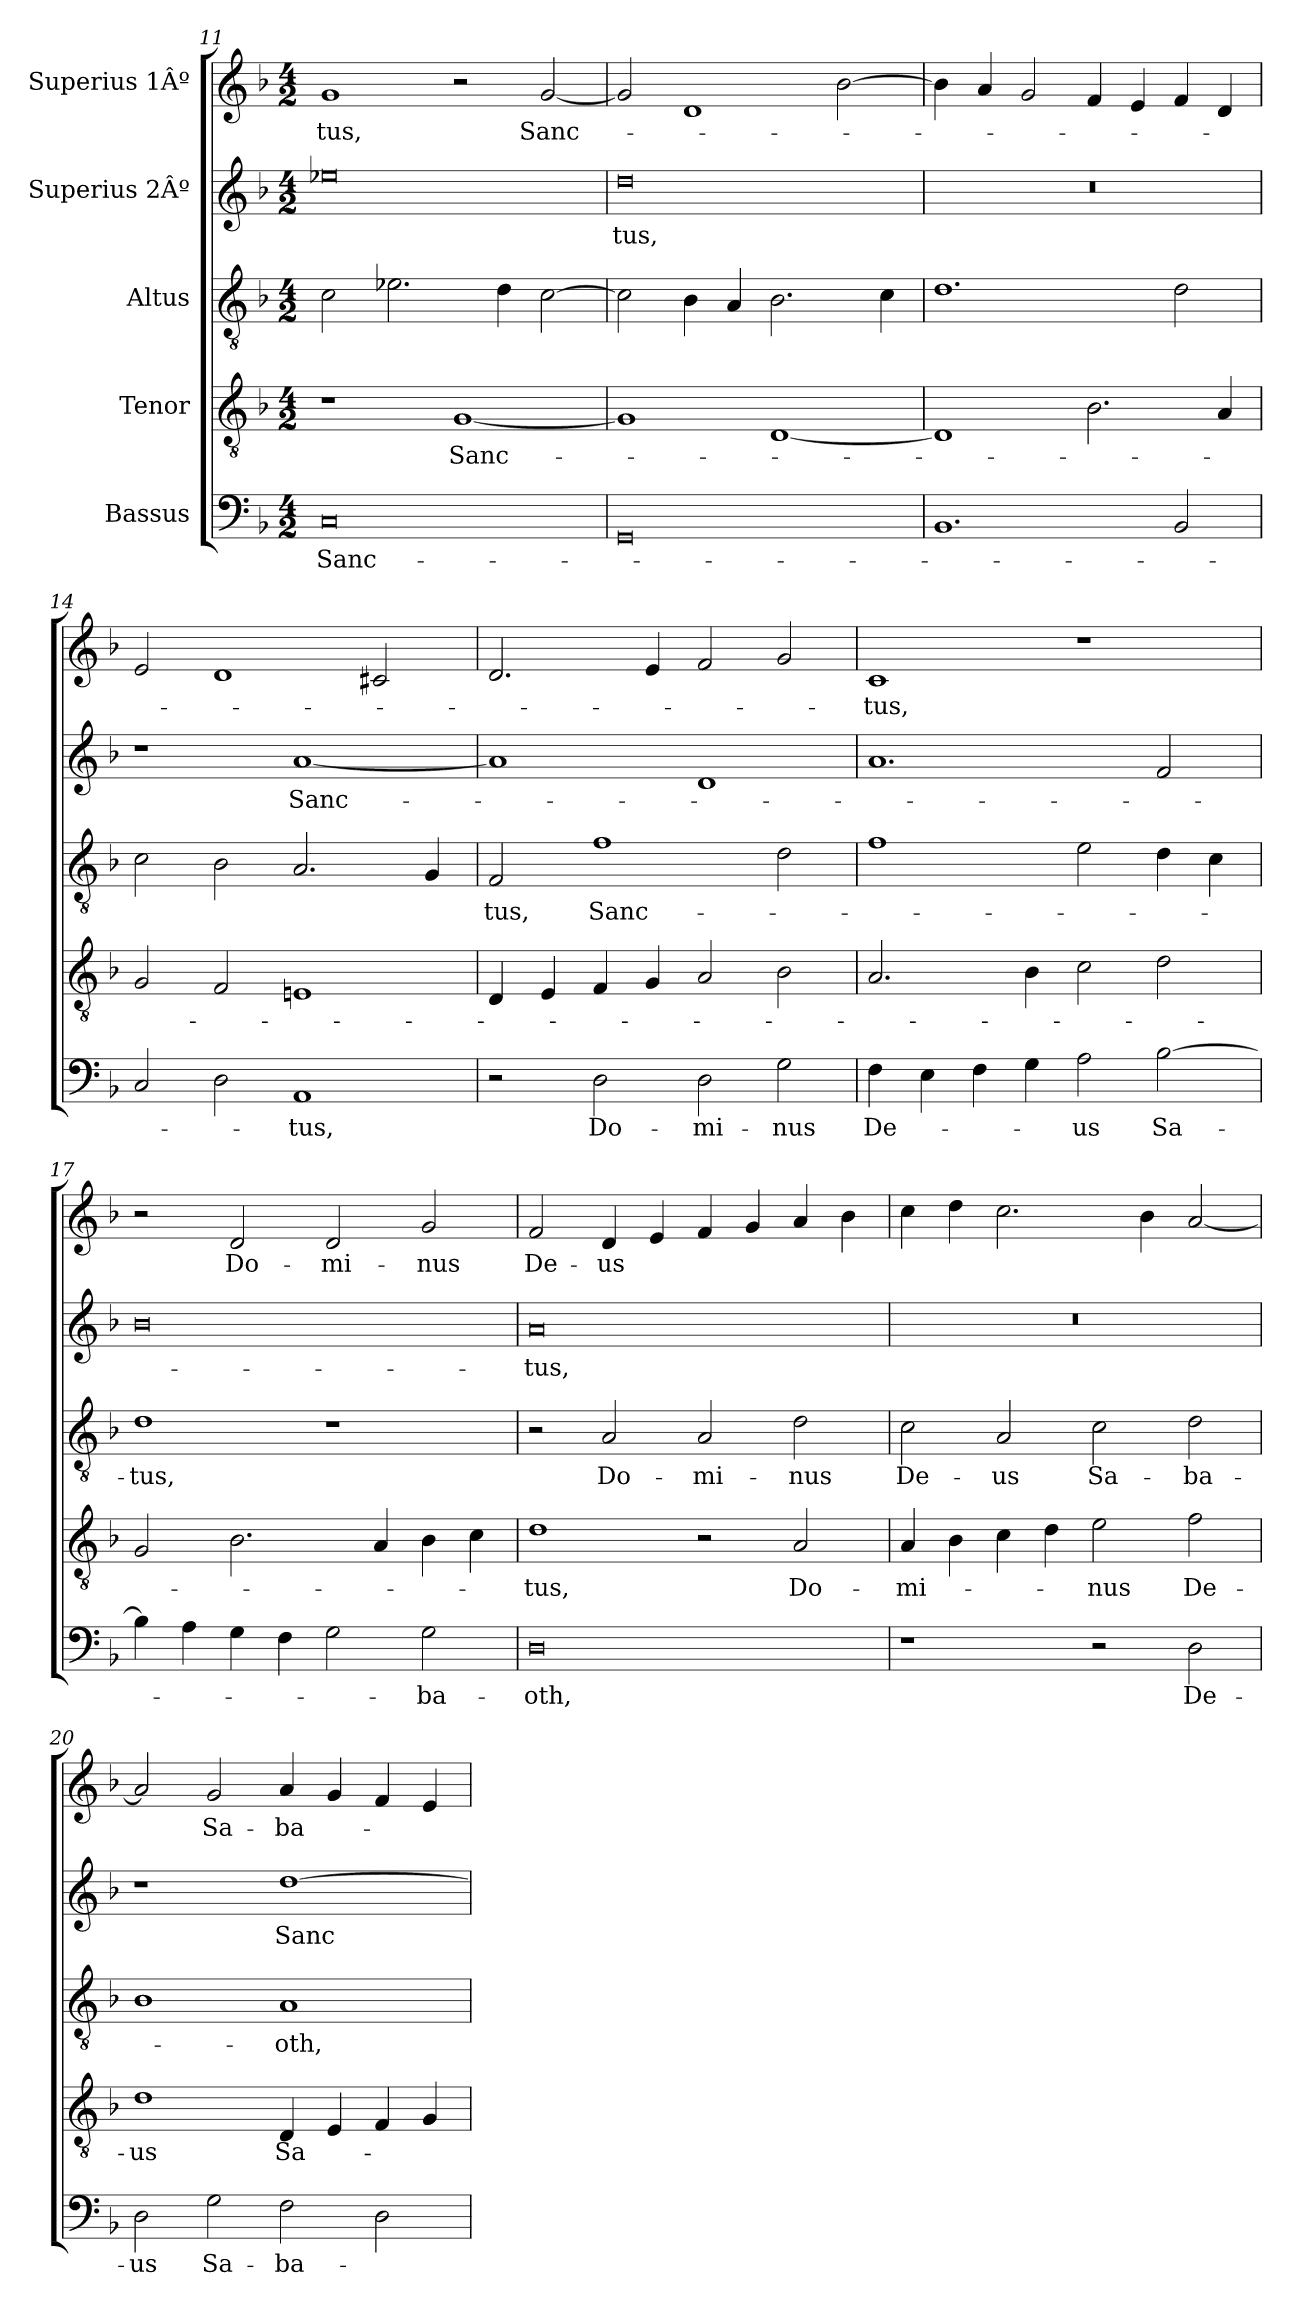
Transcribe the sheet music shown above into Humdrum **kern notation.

**kern	**text	**kern	**text	**kern	**text	**kern	**text	**kern	**text
*part5	*part5	*part4	*part4	*part3	*part3	*part2	*part2	*part1	*part1
*staff5	*staff5	*staff4	*staff4	*staff3	*staff3	*staff2	*staff2	*staff1	*staff1
*I"Bassus	*	*I"Tenor	*	*I"Altus	*	*I"Superius 2Âº	*	*I"Superius 1Âº	*
*clefF4	*	*clefGv2	*	*clefGv2	*	*clefG2	*	*clefG2	*
*k[b-]	*	*k[b-]	*	*k[b-]	*	*k[b-]	*	*k[b-]	*
*M4/2	*	*M4/2	*	*M4/2	*	*M4/2	*	*M4/2	*
=11	=11	=11	=11	=11	=11	=11	=11	=11	=11
0C/	Sanc-	1r	.	2c\	.	0ee-X\	.	1g/	-tus,
.	.	.	.	2.e-X\	.	.	.	.	.
.	.	[1G/	Sanc-	.	.	.	.	2r	.
.	.	.	.	4d\	.	.	.	.	.
.	.	.	.	[2c\	.	.	.	[2g/	Sanc-
=12	=12	=12	=12	=12	=12	=12	=12	=12	=12
0GG/	.	1G/]	.	2c\]	.	0dd\	-tus,	2g/]	.
.	.	.	.	4B-\	.	.	.	1d/	.
.	.	.	.	4A/	.	.	.	.	.
.	.	[1D/	.	2.B-\	.	.	.	.	.
.	.	.	.	.	.	.	.	[2b-\	.
.	.	.	.	4c\	.	.	.	.	.
=13	=13	=13	=13	=13	=13	=13	=13	=13	=13
1.BB-/	.	1D/]	.	1.d\	.	0r	.	4b-\]	.
.	.	.	.	.	.	.	.	4a/	.
.	.	.	.	.	.	.	.	2g/	.
.	.	2.B-\	.	.	.	.	.	4f/	.
.	.	.	.	.	.	.	.	4e/	.
2BB-/	.	.	.	2d\	.	.	.	4f/	.
.	.	4A/	.	.	.	.	.	4d/	.
=14	=14	=14	=14	=14	=14	=14	=14	=14	=14
2C/	.	2G/	.	2c\	.	1r	.	2e/	.
2D\	.	2F/	.	2B-\	.	.	.	1d/	.
1AA/	-tus,	1En/	.	2.A/	.	[1a/	Sanc-	.	.
.	.	.	.	.	.	.	.	2c#X/	.
.	.	.	.	4G/	.	.	.	.	.
=15	=15	=15	=15	=15	=15	=15	=15	=15	=15
2r	.	4D/	.	2F/	-tus,	1a/]	.	2.d/	.
.	.	4E/	.	.	.	.	.	.	.
2D\	Do-	4F/	.	1f\	Sanc-	.	.	.	.
.	.	4G/	.	.	.	.	.	4e/	.
2D\	-mi-	2A/	.	.	.	1d/	.	2f/	.
2G\	-nus	2B-\	.	2d\	.	.	.	2g/	.
=16	=16	=16	=16	=16	=16	=16	=16	=16	=16
4F\	De-	2.A/	.	1f\	.	1.a/	.	1c/	-tus,
4E\	.	.	.	.	.	.	.	.	.
4F\	.	.	.	.	.	.	.	.	.
4G\	.	4B-\	.	.	.	.	.	.	.
2A\	-us	2c\	.	2e\	.	.	.	1r	.
[2B-\	Sa-	2d\	.	4d\	.	2f/	.	.	.
.	.	.	.	4c\	.	.	.	.	.
=17	=17	=17	=17	=17	=17	=17	=17	=17	=17
4B-\]	.	2G/	.	1d\	-tus,	0b-\	.	2r	.
4A\	.	.	.	.	.	.	.	.	.
4G\	.	2.B-\	.	.	.	.	.	2d/	Do-
4F\	.	.	.	.	.	.	.	.	.
2G\	.	.	.	1r	.	.	.	2d/	-mi-
.	.	4A/	.	.	.	.	.	.	.
2G\	-ba-	4B-\	.	.	.	.	.	2g/	-nus
.	.	4c\	.	.	.	.	.	.	.
=18	=18	=18	=18	=18	=18	=18	=18	=18	=18
0D\	-oth,	1d\	-tus,	2r	.	0a/	-tus,	2f/	De-
.	.	.	.	2A/	Do-	.	.	4d/	-us
.	.	.	.	.	.	.	.	4e/	.
.	.	2r	.	2A/	-mi-	.	.	4f/	.
.	.	.	.	.	.	.	.	4g/	.
.	.	2A/	Do-	2d\	-nus	.	.	4a/	.
.	.	.	.	.	.	.	.	4b-\	.
=19	=19	=19	=19	=19	=19	=19	=19	=19	=19
1r	.	4A/	-mi-	2c\	De-	0r	.	4cc\	.
.	.	4B-\	.	.	.	.	.	4dd\	.
.	.	4c\	.	2A/	-us	.	.	2.cc\	.
.	.	4d\	.	.	.	.	.	.	.
2r	.	2e\	-nus	2c\	Sa-	.	.	.	.
.	.	.	.	.	.	.	.	4b-\	.
2D\	De-	2f\	De-	2d\	-ba-	.	.	[2a/	.
=20	=20	=20	=20	=20	=20	=20	=20	=20	=20
2D\	-us	1d\	-us	1B-\	.	1r	.	2a/]	.
2G\	Sa-	.	.	.	.	.	.	2g/	Sa-
2F\	-ba-	4D/	Sa-	1A/	-oth,	[1dd\	Sanc-	4a/	-ba-
.	.	4E/	.	.	.	.	.	4g/	.
2D\	.	4F/	.	.	.	.	.	4f/	.
.	.	4G/	.	.	.	.	.	4e/	.
=	=	=	=	=	=	=	=	=	=
*-	*-	*-	*-	*-	*-	*-	*-	*-	*-
